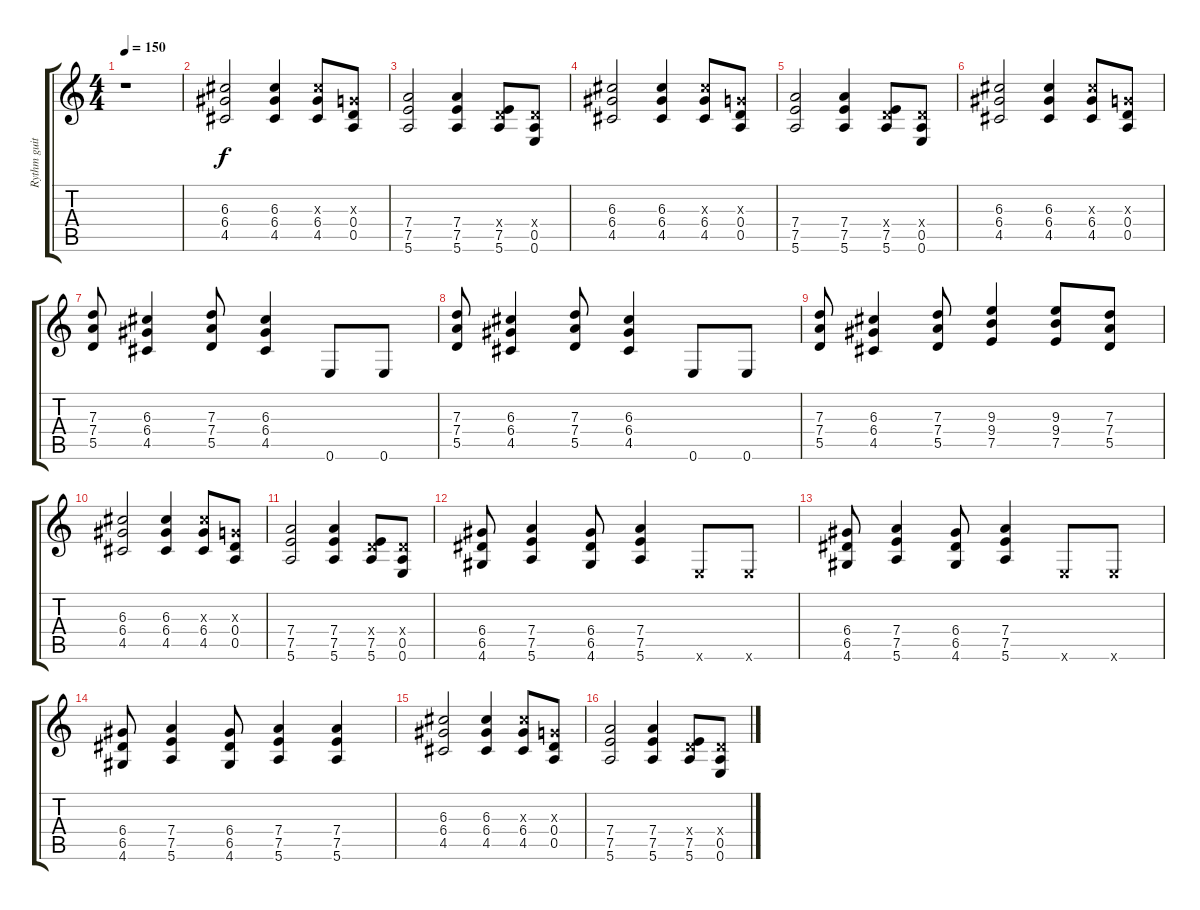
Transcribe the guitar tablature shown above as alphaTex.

\track ("Rythm guitar" "Rythm guit") {instrument distortionguitar}
\staff {score tabs}
\tuning (E4 B3 G3 D3 A2 E2) {hide}
\ts (4 4)
\tempo 150
\clef g2
\ks c
r.1{dy f instrument distortionguitar} |
(6.3 6.4 4.5).2 (6.3 6.4 4.5).4 (6.3{x} 6.4 4.5).8 (0.3{x} 0.4 0.5).8 |
(7.4 7.5 5.6).2 (7.4 7.5 5.6).4 (0.4{x} 7.5 5.6).8 (0.4{x} 0.5 0.6).8 |
(6.3 6.4 4.5).2 (6.3 6.4 4.5).4 (6.3{x} 6.4 4.5).8 (0.3{x} 0.4 0.5).8 |
(7.4 7.5 5.6).2 (7.4 7.5 5.6).4 (0.4{x} 7.5 5.6).8 (0.4{x} 0.5 0.6).8 |
(6.3 6.4 4.5).2 (6.3 6.4 4.5).4 (6.3{x} 6.4 4.5).8 (0.3{x} 0.4 0.5).8 |
(7.3 7.4 5.5).8 (6.3 6.4 4.5).4 (7.3 7.4 5.5).8 (6.3 6.4 4.5).4 0.6.8 0.6.8 |
(7.3 7.4 5.5).8 (6.3 6.4 4.5).4 (7.3 7.4 5.5).8 (6.3 6.4 4.5).4 0.6.8 0.6.8 |
(7.3 7.4 5.5).8 (6.3 6.4 4.5).4 (7.3 7.4 5.5).8 (9.3 9.4 7.5).4 (9.3 9.4 7.5).8 (7.3 7.4 5.5).8 |
(6.3 6.4 4.5).2 (6.3 6.4 4.5).4 (6.3{x} 6.4 4.5).8 (0.3{x} 0.4 0.5).8 |
(7.4 7.5 5.6).2 (7.4 7.5 5.6).4 (0.4{x} 7.5 5.6).8 (0.4{x} 0.5 0.6).8 |
(6.4 6.5 4.6).8 (7.4 7.5 5.6).4 (6.4 6.5 4.6).8 (7.4 7.5 5.6).4 0.6{x}.8 0.6{x}.8 |
(6.4 6.5 4.6).8 (7.4 7.5 5.6).4 (6.4 6.5 4.6).8 (7.4 7.5 5.6).4 0.6{x}.8 0.6{x}.8 |
(6.4 6.5 4.6).8 (7.4 7.5 5.6).4 (6.4 6.5 4.6).8 (7.4 7.5 5.6).4 (7.4 7.5 5.6).4 |
(6.3 6.4 4.5).2 (6.3 6.4 4.5).4 (6.3{x} 6.4 4.5).8 (0.3{x} 0.4 0.5).8 |
(7.4 7.5 5.6).2 (7.4 7.5 5.6).4 (0.4{x} 7.5 5.6).8 (0.4{x} 0.5 0.6).8
